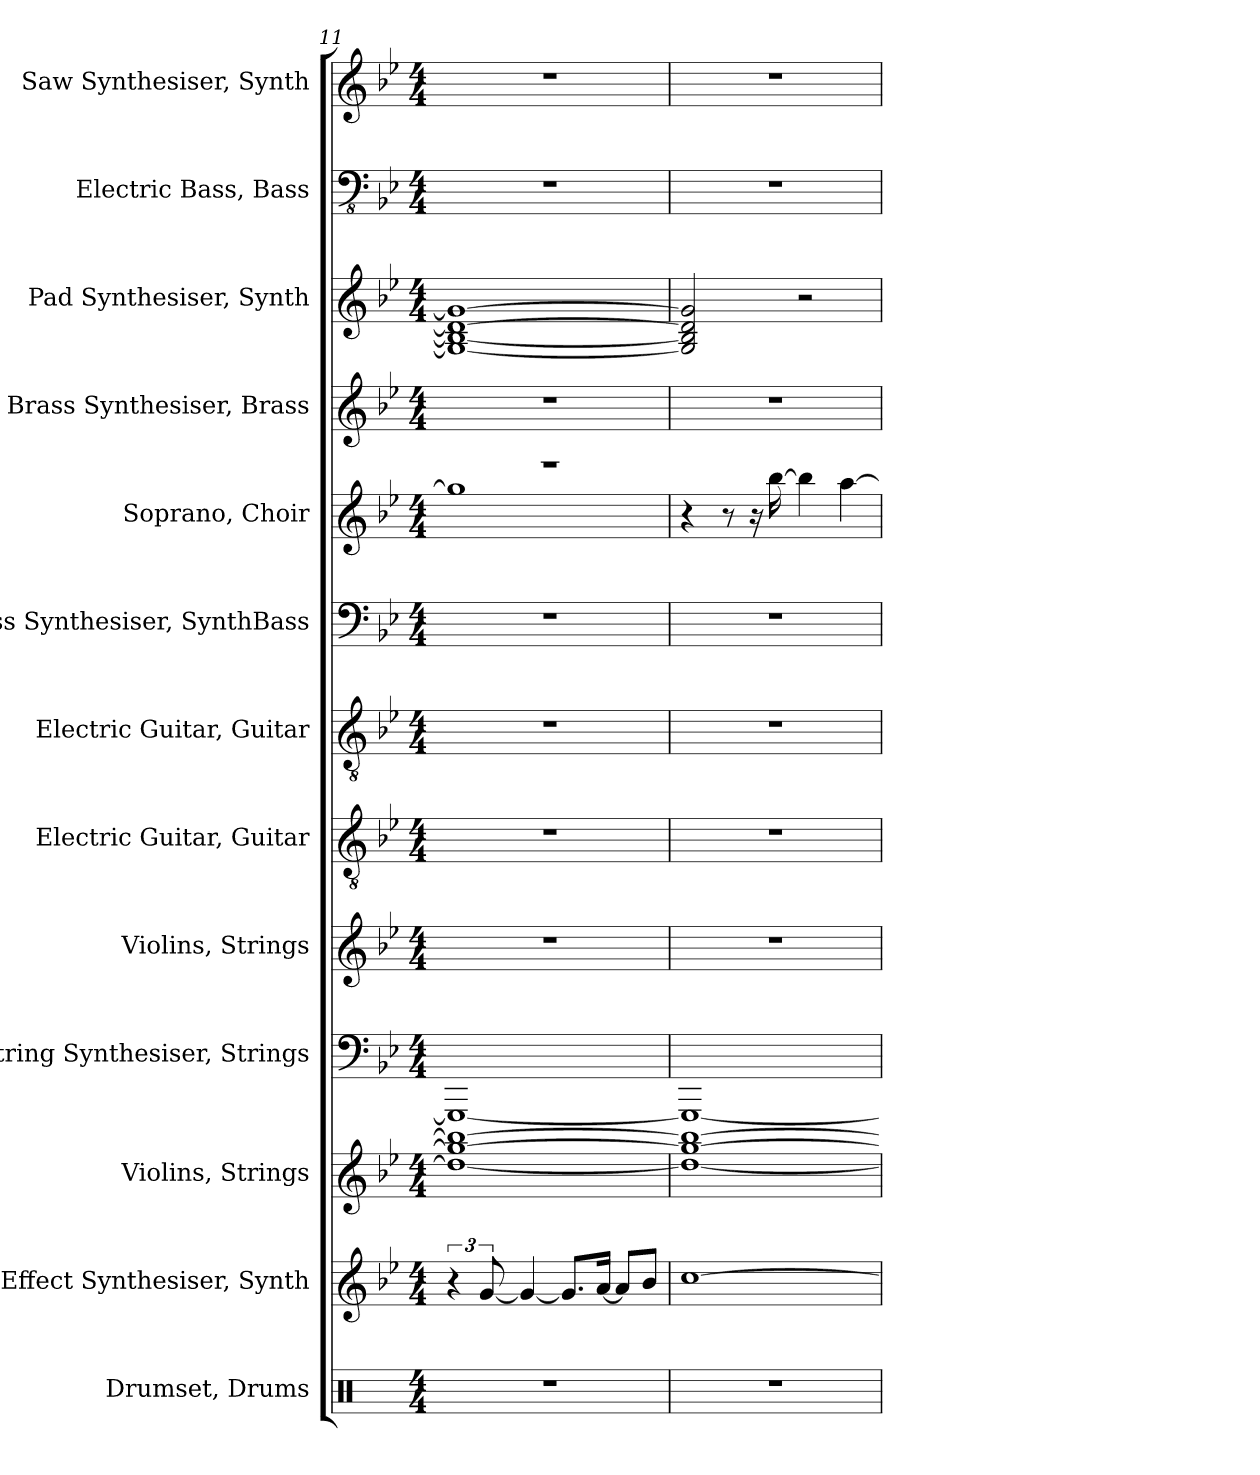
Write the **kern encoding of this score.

**kern	**kern	**kern	**kern	**kern	**kern	**kern	**kern	**kern	**kern	**kern	**kern	**kern
*part13	*part12	*part11	*part10	*part9	*part8	*part7	*part6	*part5	*part4	*part3	*part2	*part1
*staff13	*staff12	*staff11	*staff10	*staff9	*staff8	*staff7	*staff6	*staff5	*staff4	*staff3	*staff2	*staff1
*I"Drumset, Drums	*I"Effect Synthesiser, Synth	*I"Violins, Strings	*I"String Synthesiser, Strings	*I"Violins, Strings	*I"Electric Guitar, Guitar	*I"Electric Guitar, Guitar	*I"Bass Synthesiser, SynthBass	*I"Soprano, Choir	*I"Brass Synthesiser, Brass	*I"Pad Synthesiser, Synth	*I"Electric Bass, Bass	*I"Saw Synthesiser, Synth
*I'Drs.	*I'Synth.	*I'Vlns.	*I'Synth.	*I'Vlns.	*I'El. Guit.	*I'El. Guit.	*I'Synth.	*I'S.	*I'Synth.	*I'Synth.	*I'El. B.	*I'Synth.
*clefX	*clefG2	*clefG2	*clefF4	*clefG2	*clefGv2	*clefGv2	*clefF4	*clefG2	*clefG2	*clefG2	*clefFv4	*clefG2
*k[]	*k[b-e-]	*k[b-e-]	*k[b-e-]	*k[b-e-]	*k[b-e-]	*k[b-e-]	*k[b-e-]	*k[b-e-]	*k[b-e-]	*k[b-e-]	*k[b-e-]	*k[b-e-]
*M4/4	*M4/4	*M4/4	*M4/4	*M4/4	*M4/4	*M4/4	*M4/4	*M4/4	*M4/4	*M4/4	*M4/4	*M4/4
=11	=11	=11	=11	=11	=11	=11	=11	=11	=11	=11	=11	=11
*	*	*	*	*	*	*	*	*^	*	*	*	*
1r	6r	1dd_ 1gg_ 1bb-_	1GGG_	1r	1r	1r	1r	1r	1gg]	1r	1G_ 1B-_ 1d_ 1g_	1r	1r
.	[12g/	.	.	.	.	.	.	.	.	.	.	.	.
.	4g/_	.	.	.	.	.	.	.	.	.	.	.	.
.	8.g/L]	.	.	.	.	.	.	.	.	.	.	.	.
.	[16a/Jk	.	.	.	.	.	.	.	.	.	.	.	.
.	8a/L]	.	.	.	.	.	.	.	.	.	.	.	.
.	8b-/J	.	.	.	.	.	.	.	.	.	.	.	.
*	*	*	*	*	*	*	*	*v	*v	*	*	*	*
!!LO:PB:g=z
=12	=12	=12	=12	=12	=12	=12	=12	=12	=12	=12	=12	=12
1r	[1cc	1dd_ 1gg_ 1bb-_	1GGG_	1r	1r	1r	1r	4r	1r	2G/] 2B-/] 2d/] 2g/]	1r	1r
.	.	.	.	.	.	.	.	8r	.	.	.	.
.	.	.	.	.	.	.	.	16r	.	.	.	.
.	.	.	.	.	.	.	.	[16bb-\	.	.	.	.
.	.	.	.	.	.	.	.	4bb-\]	.	2r	.	.
.	.	.	.	.	.	.	.	[4aa\	.	.	.	.
=	=	=	=	=	=	=	=	=	=	=	=	=
*-	*-	*-	*-	*-	*-	*-	*-	*-	*-	*-	*-	*-
